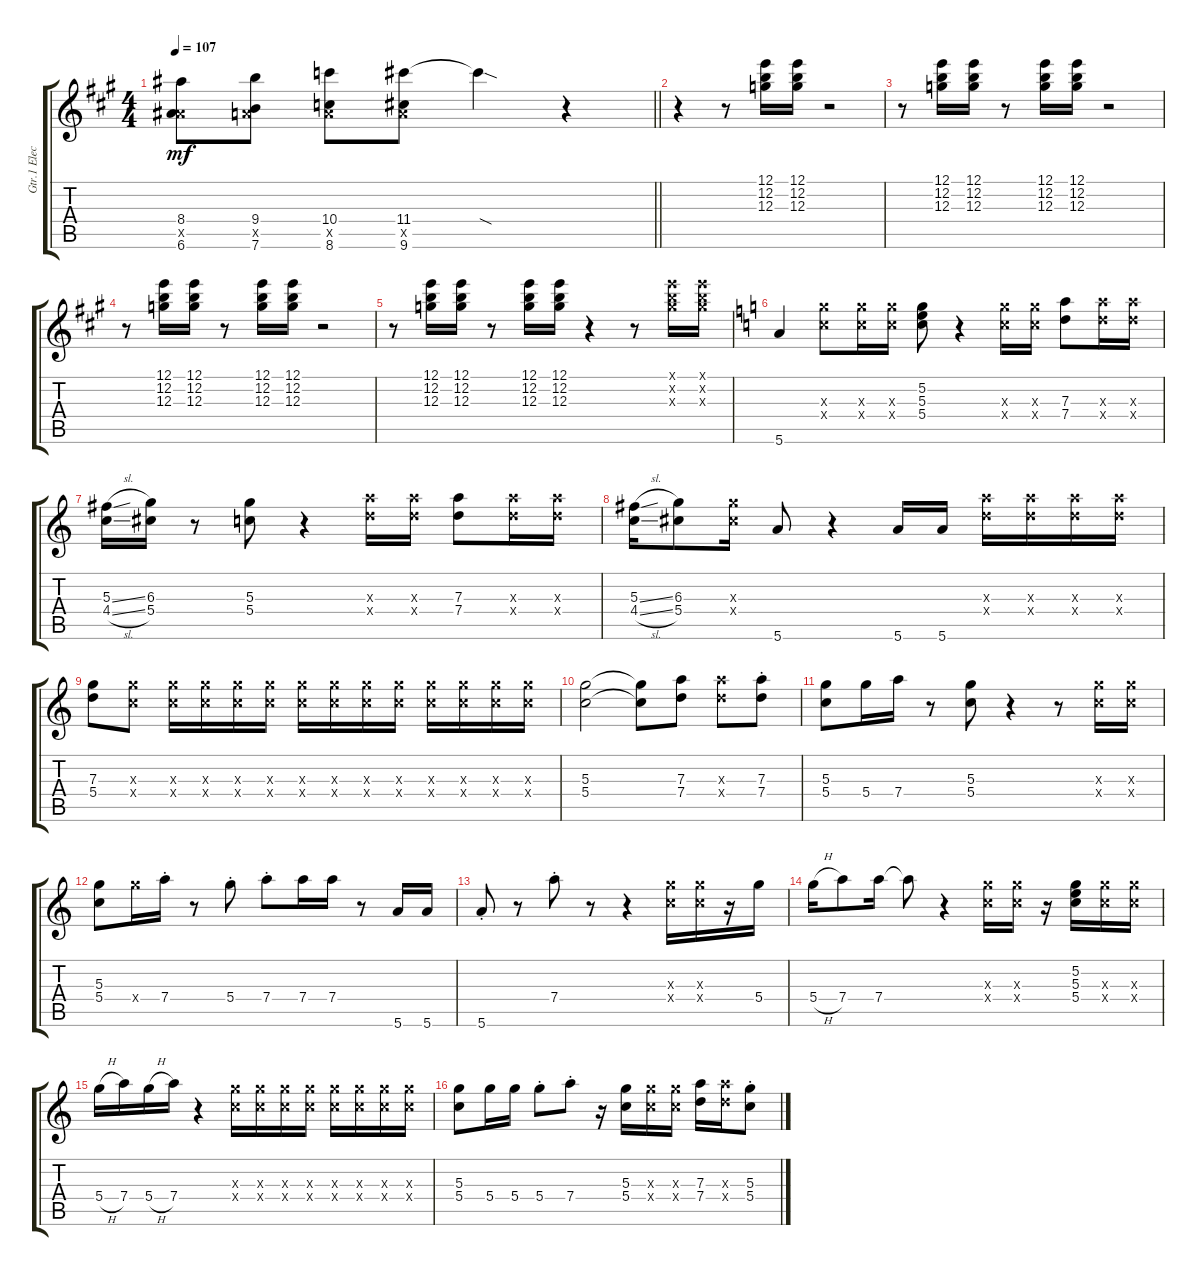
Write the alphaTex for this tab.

\track ("Gtr.1 Electric Gtr. (Clean)" "Gtr.1 Elec") {instrument electricguitarclean}
\staff {score tabs}
\tuning (E4 B3 G3 D4 A3 E3) {hide}
\ts (4 4)
\tempo 107
\clef g2
\barLineRight lightlight
\ks a
(8.4 0.5{x} 6.6).8{dy mf} (9.4 0.5{x} 7.6).8 (10.4 0.5{x} 8.6).8 (11.4 0.5{x} 9.6).8 11.4{sod t}.4 r.4 |
r.4 r.8 (12.1 12.2 12.3).16 (12.1 12.2 12.3).16 r.2 |
r.8 (12.1 12.2 12.3).16 (12.1 12.2 12.3).16 r.8 (12.1 12.2 12.3).16 (12.1 12.2 12.3).16 r.2 |
r.8 (12.1 12.2 12.3).16 (12.1 12.2 12.3).16 r.8 (12.1 12.2 12.3).16 (12.1 12.2 12.3).16 r.2 |
r.8 (12.1 12.2 12.3).16 (12.1 12.2 12.3).16 r.8 (12.1 12.2 12.3).16 (12.1 12.2 12.3).16 r.4 r.8 (12.1{x} 12.2{x} 12.3{x}).16 (12.1{x} 12.2{x} 12.3{x}).16 |
\ks c
5.6.4 (5.3{x} 5.4{x}).8 (5.3{x} 5.4{x}).16 (5.3{x} 5.4{x}).16 (5.2 5.3 5.4).8 r.4 (5.3{x} 5.4{x}).16 (5.3{x} 5.4{x}).16 (7.3 7.4).8 (7.3{x} 7.4{x}).16 (7.3{x} 7.4{x}).16 |
(5.3{sl} 4.4{sl}).16 (6.3 5.4).16 r.8 (5.3 5.4).8 r.4 (7.3{x} 7.4{x}).16 (7.3{x} 7.4{x}).16 (7.3 7.4).8 (7.3{x} 7.4{x}).16 (7.3{x} 7.4{x}).16 |
(5.3{sl} 4.4{sl}).16 (6.3 5.4).8 (6.3{x} 5.4{x}).16 5.6.8 r.4 5.6.16 5.6.16 (7.3{x} 7.4{x}).16 (7.3{x} 7.4{x}).16 (7.3{x} 7.4{x}).16 (7.3{x} 7.4{x}).16 |
(7.3 5.4).8 (5.3{x} 5.4{x}).8 (5.3{x} 5.4{x}).16 (5.3{x} 5.4{x}).16 (5.3{x} 5.4{x}).16 (5.3{x} 5.4{x}).16 (5.3{x} 5.4{x}).16 (5.3{x} 5.4{x}).16 (5.3{x} 5.4{x}).16 (5.3{x} 5.4{x}).16 (5.3{x} 5.4{x}).16 (5.3{x} 5.4{x}).16 (5.3{x} 5.4{x}).16 (5.3{x} 5.4{x}).16 |
(5.3 5.4).2 (5.3{t} 5.4{t}).8 (7.3 7.4).8 (7.3{x} 7.4{x}).8 (7.3{st} 7.4{st}).8 |
(5.3 5.4).8 5.4.16 7.4.16 r.8 (5.3 5.4).8 r.4 r.8 (5.3{x} 5.4{x}).16 (5.3{x} 5.4{x}).16 |
(5.3 5.4).8 5.4{x}.16 7.4{st}.16 r.8 5.4{st}.8 7.4{st}.8 7.4.16 7.4.16 r.8 5.6.16 5.6.16 |
5.6{st}.8 r.8 7.4{st}.8 r.8 r.4 (5.3{x} 5.4{x}).16 (5.3{x} 5.4{x}).16 r.16 5.4.16 |
5.4{h}.16 7.4.8 7.4.16 7.4{t}.8 r.4 (5.3{x} 5.4{x}).16 (5.3{x} 5.4{x}).16 r.16 (5.2 5.3 5.4).16 (5.3{x} 5.4{x}).16 (5.3{x} 5.4{x}).16 |
5.4{h}.16 7.4.16 5.4{h}.16 7.4.16 r.4 (5.3{x} 5.4{x}).16 (5.3{x} 5.4{x}).16 (5.3{x} 5.4{x}).16 (5.3{x} 5.4{x}).16 (5.3{x} 5.4{x}).16 (5.3{x} 5.4{x}).16 (5.3{x} 5.4{x}).16 (5.3{x} 5.4{x}).16 |
(5.3 5.4).8 5.4.16 5.4.16 5.4{st}.8 7.4{st}.8 r.16 (5.3 5.4).16 (5.3{x} 5.4{x}).16 (5.3{x} 5.4{x}).16 (7.3 7.4).16 (7.3{x} 7.4{x}).16 (5.3{st} 5.4{st}).8
